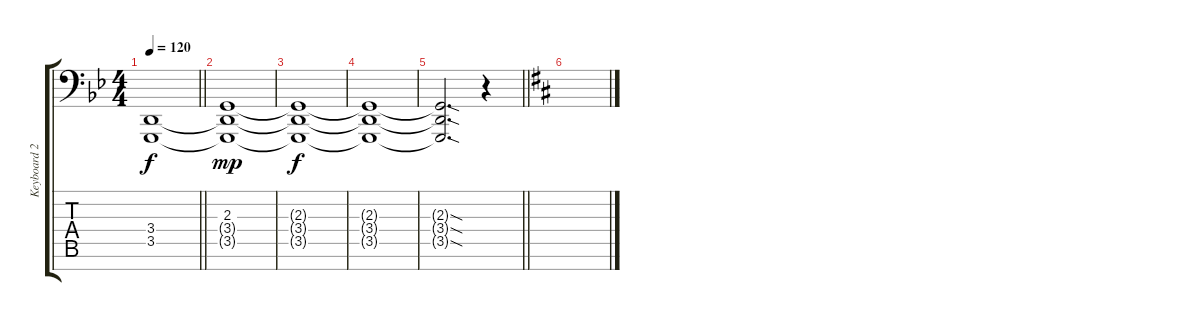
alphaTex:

\track ("Keyboard 2" "Keyboard 2") {instrument lead1square}
\staff {score tabs}
\tuning (E3 A2 F2 B1 E1 Bb0 C-1) {hide}
\ts (4 4)
\tempo 120
\clef f4
\barLineRight lightlight
\ks bb
(3.4{t} 3.5{t}).1{dy f} |
(2.3 3.4{t} 3.5{t}).1{dy mp} |
(2.3{t} 3.4{t} 3.5{t}).1{dy f} |
(2.3{t} 3.4{t} 3.5{t}).1 |
\barLineRight lightlight
(2.3{sod t} 3.4{sod t} 3.5{sod t}).2{d} r.4 |
\ks d
